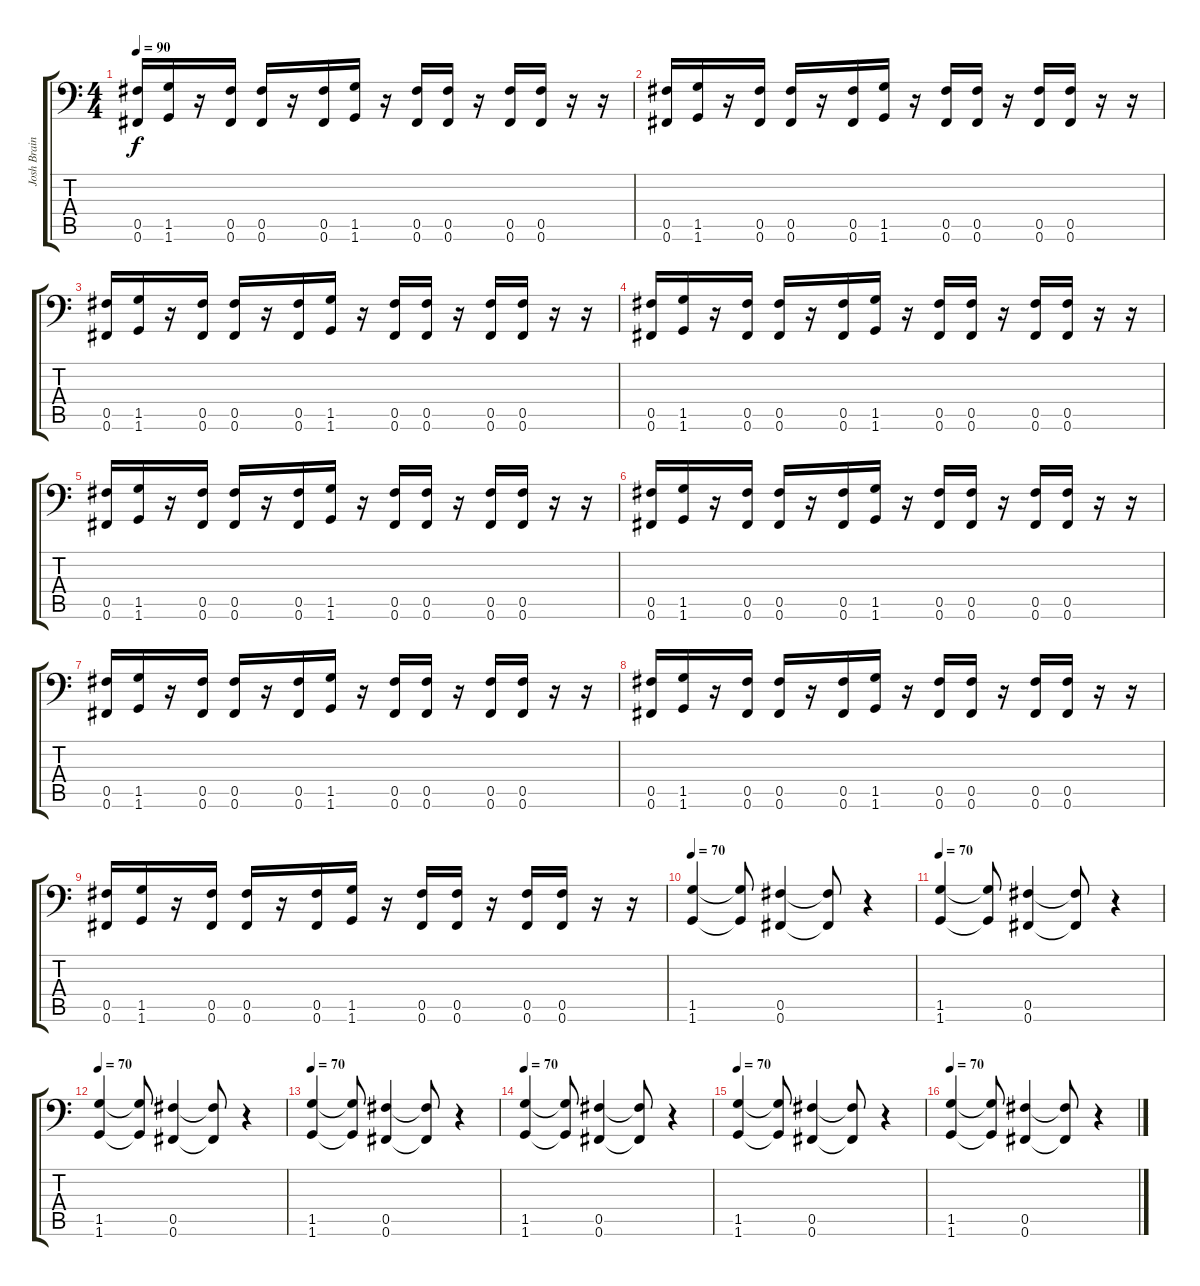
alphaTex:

\track ("Josh Brainard/Jim Root" "Josh Brain") {instrument distortionguitar}
\staff {score tabs}
\tuning (Db4 Ab3 E3 B2 Gb2 Gb1) {hide}
\ts (4 4)
\tempo 90
\clef f4
\ks c
(0.5 0.6).16{dy f} (1.5 1.6).16 r.16 (0.5 0.6).16 (0.5 0.6).16 r.16 (0.5 0.6).16 (1.5 1.6).16 r.16 (0.5 0.6).16 (0.5 0.6).16 r.16 (0.5 0.6).16 (0.5 0.6).16 r.16 r.16 |
(0.5 0.6).16 (1.5 1.6).16 r.16 (0.5 0.6).16 (0.5 0.6).16 r.16 (0.5 0.6).16 (1.5 1.6).16 r.16 (0.5 0.6).16 (0.5 0.6).16 r.16 (0.5 0.6).16 (0.5 0.6).16 r.16 r.16 |
(0.5 0.6).16 (1.5 1.6).16 r.16 (0.5 0.6).16 (0.5 0.6).16 r.16 (0.5 0.6).16 (1.5 1.6).16 r.16 (0.5 0.6).16 (0.5 0.6).16 r.16 (0.5 0.6).16 (0.5 0.6).16 r.16 r.16 |
(0.5 0.6).16 (1.5 1.6).16 r.16 (0.5 0.6).16 (0.5 0.6).16 r.16 (0.5 0.6).16 (1.5 1.6).16 r.16 (0.5 0.6).16 (0.5 0.6).16 r.16 (0.5 0.6).16 (0.5 0.6).16 r.16 r.16 |
(0.5 0.6).16 (1.5 1.6).16 r.16 (0.5 0.6).16 (0.5 0.6).16 r.16 (0.5 0.6).16 (1.5 1.6).16 r.16 (0.5 0.6).16 (0.5 0.6).16 r.16 (0.5 0.6).16 (0.5 0.6).16 r.16 r.16 |
(0.5 0.6).16 (1.5 1.6).16 r.16 (0.5 0.6).16 (0.5 0.6).16 r.16 (0.5 0.6).16 (1.5 1.6).16 r.16 (0.5 0.6).16 (0.5 0.6).16 r.16 (0.5 0.6).16 (0.5 0.6).16 r.16 r.16 |
(0.5 0.6).16 (1.5 1.6).16 r.16 (0.5 0.6).16 (0.5 0.6).16 r.16 (0.5 0.6).16 (1.5 1.6).16 r.16 (0.5 0.6).16 (0.5 0.6).16 r.16 (0.5 0.6).16 (0.5 0.6).16 r.16 r.16 |
(0.5 0.6).16 (1.5 1.6).16 r.16 (0.5 0.6).16 (0.5 0.6).16 r.16 (0.5 0.6).16 (1.5 1.6).16 r.16 (0.5 0.6).16 (0.5 0.6).16 r.16 (0.5 0.6).16 (0.5 0.6).16 r.16 r.16 |
(0.5 0.6).16 (1.5 1.6).16 r.16 (0.5 0.6).16 (0.5 0.6).16 r.16 (0.5 0.6).16 (1.5 1.6).16 r.16 (0.5 0.6).16 (0.5 0.6).16 r.16 (0.5 0.6).16 (0.5 0.6).16 r.16 r.16 |
\tempo 70
(1.5 1.6).4 (1.5{t} 1.6{t}).8 (0.5 0.6).4 (0.5{t} 0.6{t}).8 r.4 |
\tempo 70
(1.5 1.6).4 (1.5{t} 1.6{t}).8 (0.5 0.6).4 (0.5{t} 0.6{t}).8 r.4 |
\tempo 70
(1.5 1.6).4 (1.5{t} 1.6{t}).8 (0.5 0.6).4 (0.5{t} 0.6{t}).8 r.4 |
\tempo 70
(1.5 1.6).4 (1.5{t} 1.6{t}).8 (0.5 0.6).4 (0.5{t} 0.6{t}).8 r.4 |
\tempo 70
(1.5 1.6).4 (1.5{t} 1.6{t}).8 (0.5 0.6).4 (0.5{t} 0.6{t}).8 r.4 |
\tempo 70
(1.5 1.6).4 (1.5{t} 1.6{t}).8 (0.5 0.6).4 (0.5{t} 0.6{t}).8 r.4 |
\tempo 70
(1.5 1.6).4 (1.5{t} 1.6{t}).8 (0.5 0.6).4 (0.5{t} 0.6{t}).8 r.4
